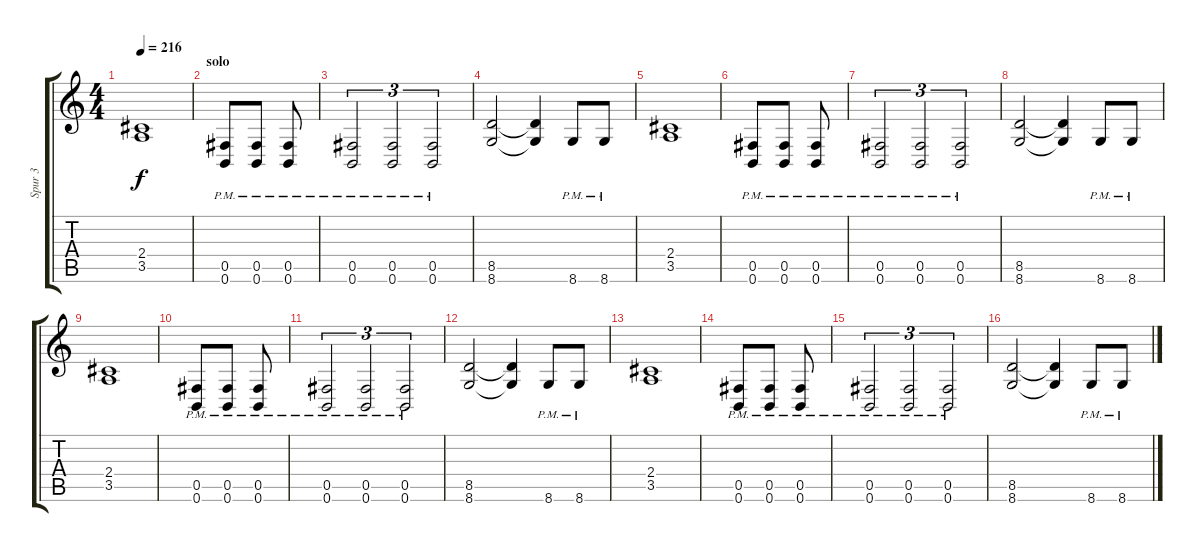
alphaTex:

\track ("Spur 3" "Spur 3") {instrument distortionguitar}
\staff {score tabs}
\tuning (Db4 Ab3 E3 B2 Gb2 B1) {hide}
\ts (4 4)
\tempo 216
\clef g2
\ks c
(2.4 3.5).1{dy f} |
\section ("" "solo")
(0.5{pm} 0.6{pm}).8 (0.5{pm} 0.6{pm}).8 (0.5{pm} 0.6{pm}).8 |
(0.5{pm} 0.6{pm}).2{tu (3 2)} (0.5{pm} 0.6{pm}).2{tu (3 2)} (0.5{pm} 0.6{pm}).2{tu (3 2)} |
(8.5 8.6).2 (8.5{t} 8.6{t}).4 8.6{pm}.8 8.6{pm}.8 |
(2.4 3.5).1 |
(0.5{pm} 0.6{pm}).8 (0.5{pm} 0.6{pm}).8 (0.5{pm} 0.6{pm}).8 |
(0.5{pm} 0.6{pm}).2{tu (3 2)} (0.5{pm} 0.6{pm}).2{tu (3 2)} (0.5{pm} 0.6{pm}).2{tu (3 2)} |
(8.5 8.6).2 (8.5{t} 8.6{t}).4 8.6{pm}.8 8.6{pm}.8 |
(2.4 3.5).1 |
(0.5{pm} 0.6{pm}).8 (0.5{pm} 0.6{pm}).8 (0.5{pm} 0.6{pm}).8 |
(0.5{pm} 0.6{pm}).2{tu (3 2)} (0.5{pm} 0.6{pm}).2{tu (3 2)} (0.5{pm} 0.6{pm}).2{tu (3 2)} |
(8.5 8.6).2 (8.5{t} 8.6{t}).4 8.6{pm}.8 8.6{pm}.8 |
(2.4 3.5).1 |
(0.5{pm} 0.6{pm}).8 (0.5{pm} 0.6{pm}).8 (0.5{pm} 0.6{pm}).8 |
(0.5{pm} 0.6{pm}).2{tu (3 2)} (0.5{pm} 0.6{pm}).2{tu (3 2)} (0.5{pm} 0.6{pm}).2{tu (3 2)} |
(8.5 8.6).2 (8.5{t} 8.6{t}).4 8.6{pm}.8 8.6{pm}.8
